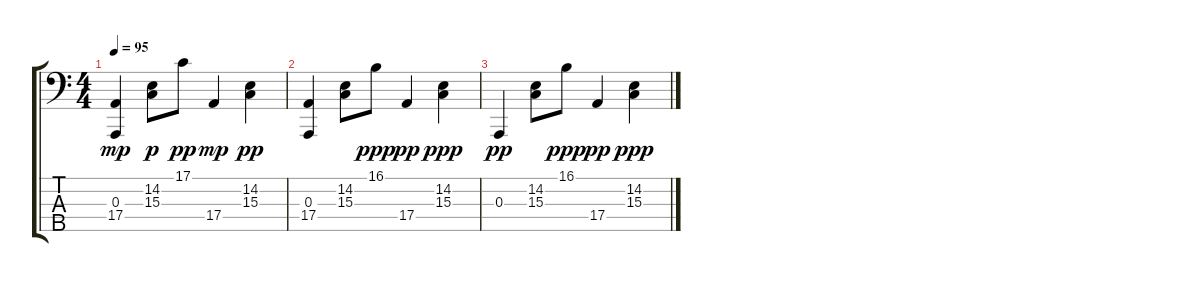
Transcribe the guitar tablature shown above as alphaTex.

\track "" {instrument acousticgrandpiano}
\staff {score tabs}
\tuning (G2 D2 A1 E1 B0) {hide}
\ts (4 4)
\tempo 95
\clef f4
\ks c
(0.3 17.4).4{dy mp} (14.2 15.3).8{dy p} 17.1.8{dy pp} 17.4.4{dy mp} (14.2 15.3).4{dy pp} |
(0.3 17.4).4 (14.2 15.3).8 16.1.8{dy ppp} 17.4.4{dy pp} (14.2 15.3).4{dy ppp} |
0.3.4{dy pp} (14.2 15.3).8 16.1.8{dy ppp} 17.4.4{dy pp} (14.2 15.3).4{dy ppp}
